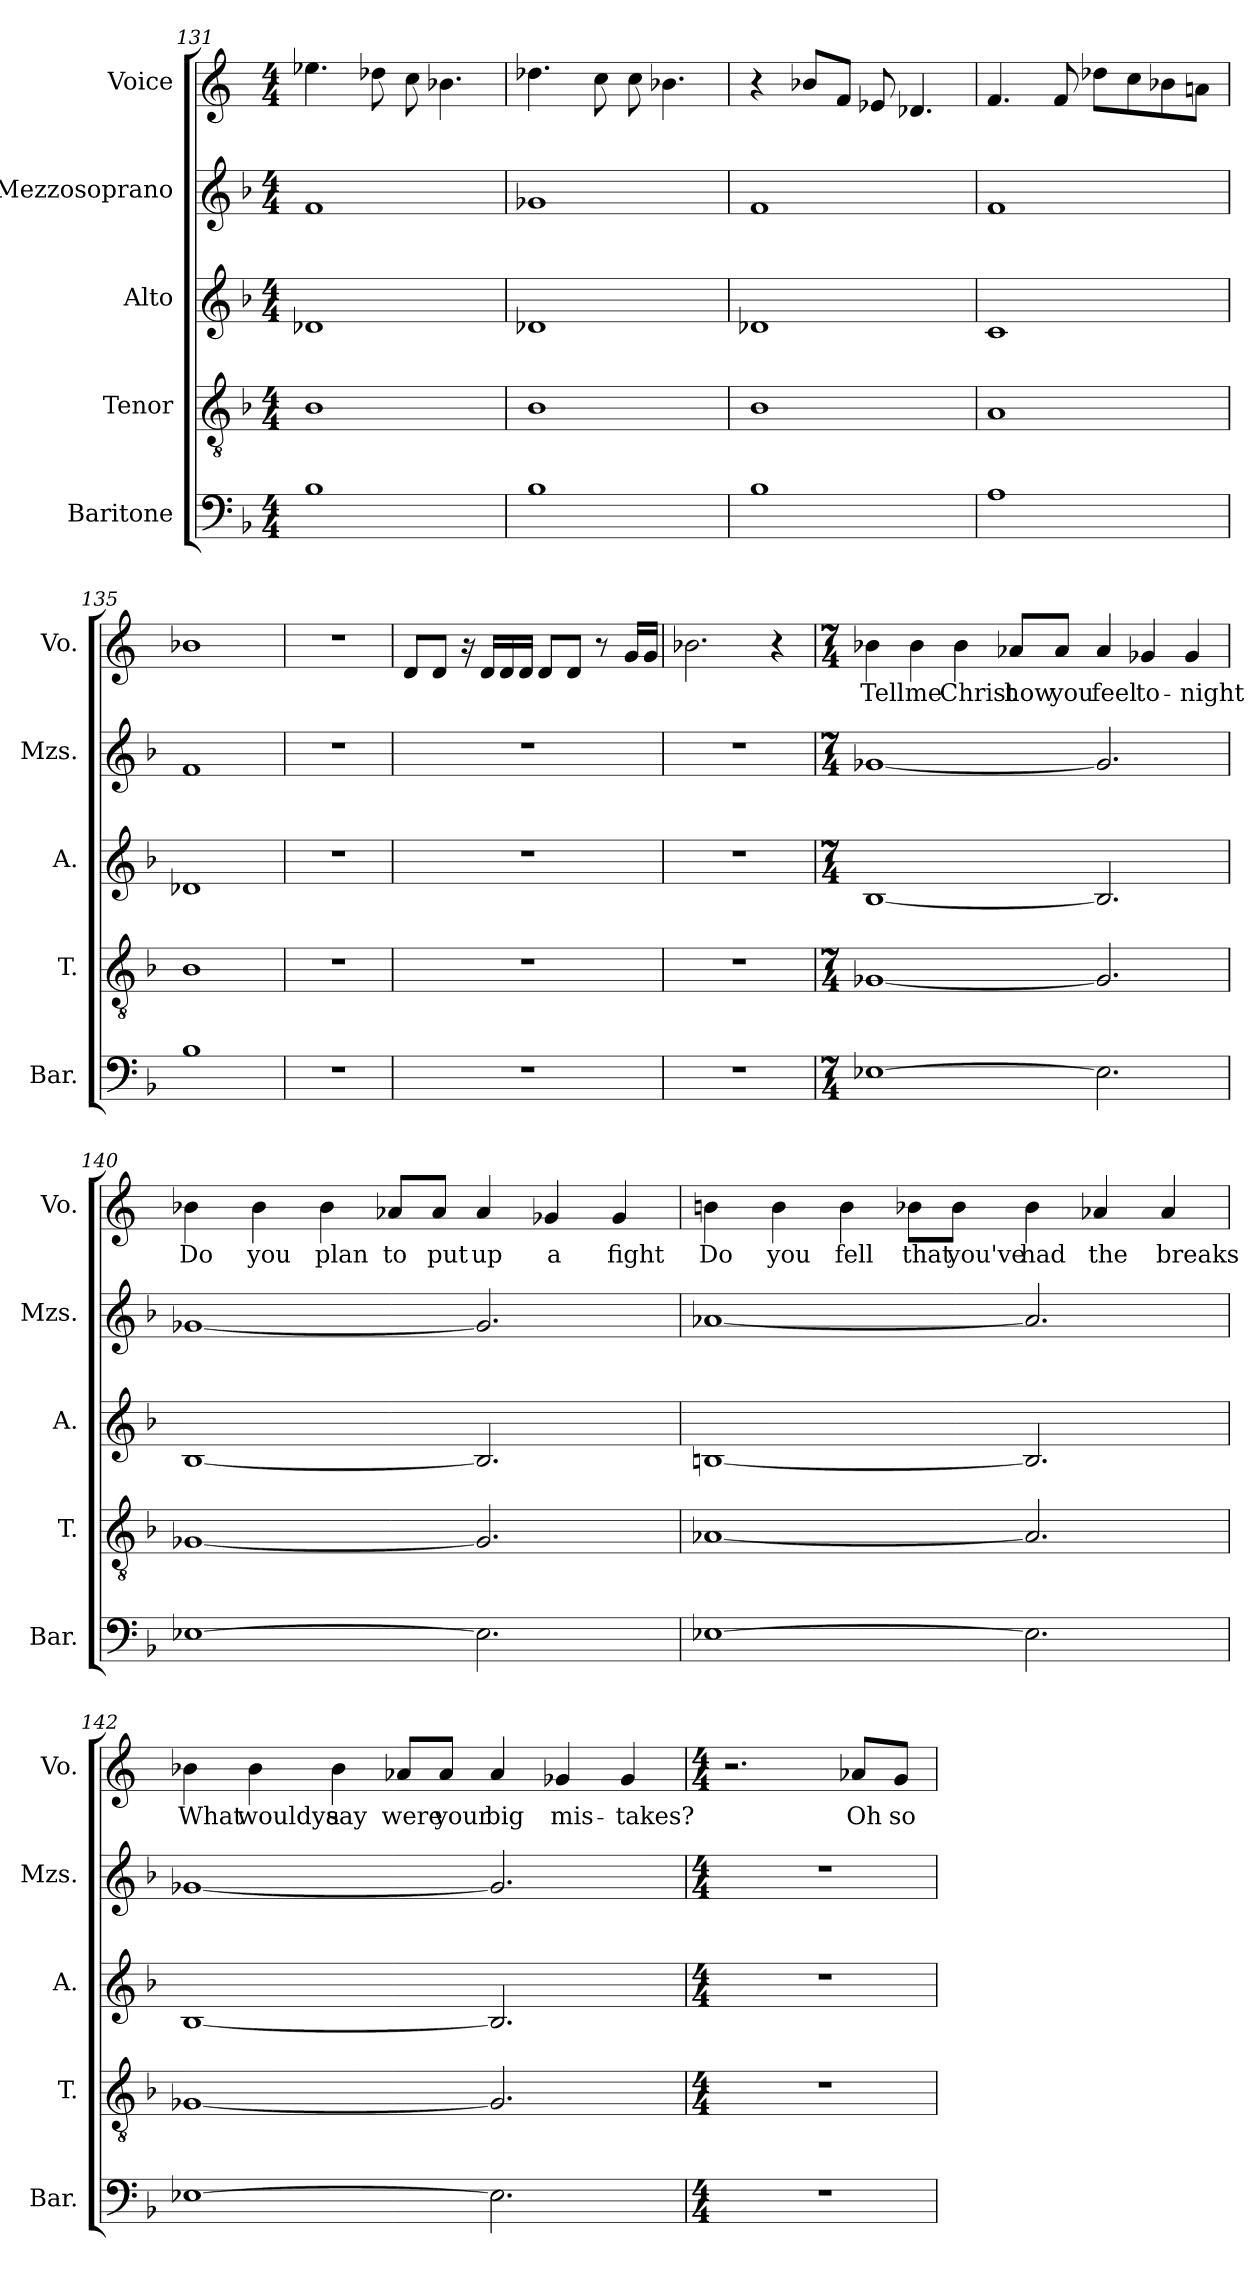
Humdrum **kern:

**kern	**kern	**kern	**kern	**kern	**text
*part5	*part4	*part3	*part2	*part1	*part1
*staff5	*staff4	*staff3	*staff2	*staff1	*staff1
*I"Baritone	*I"Tenor	*I"Alto	*I"Mezzosoprano	*I"Voice	*
*I'Bar.	*I'T.	*I'A.	*I'Mzs.	*I'Vo.	*
!!LO:LB:g=z
*clefF4	*clefGv2	*clefG2	*clefG2	*clefG2	*
*k[b-]	*k[b-]	*k[b-]	*k[b-]	*k[]	*
*F:	*F:	*F:	*F:	*C:	*
*M4/4	*M4/4	*M4/4	*M4/4	*M4/4	*
=131	=131	=131	=131	=131	=131
1B-	1B-	1d-X	1f	4.ee-\	.
.	.	.	.	8dd-X\	.
.	.	.	.	8cc\	.
.	.	.	.	4.b-\	.
=132	=132	=132	=132	=132	=132
1B-	1B-	1d-X	1g-X	4.dd-X\	.
.	.	.	.	8cc\	.
.	.	.	.	8cc\	.
.	.	.	.	4.b-\	.
=133	=133	=133	=133	=133	=133
1B-	1B-	1d-X	1f	4r	.
.	.	.	.	8b-/L	.
.	.	.	.	8f/J	.
.	.	.	.	8e-/	.
.	.	.	.	4.d-X/	.
=134	=134	=134	=134	=134	=134
1A	1A	1c	1f	4.f/	.
.	.	.	.	8f/	.
.	.	.	.	8dd-X\L	.
.	.	.	.	8cc\	.
.	.	.	.	8b-\	.
.	.	.	.	8an\J	.
=135	=135	=135	=135	=135	=135
1B-	1B-	1d-X	1f	1b-	.
=136	=136	=136	=136	=136	=136
1r	1r	1r	1r	1r	.
=137	=137	=137	=137	=137	=137
1r	1r	1r	1r	8d/L	.
.	.	.	.	8d/J	.
.	.	.	.	16r	.
.	.	.	.	16d/LL	.
.	.	.	.	16d/	.
.	.	.	.	16d/JJ	.
.	.	.	.	8d/L	.
.	.	.	.	8d/J	.
.	.	.	.	8r	.
.	.	.	.	16g/LL	.
.	.	.	.	16g/JJ	.
=138	=138	=138	=138	=138	=138
1r	1r	1r	1r	2.b-\	.
.	.	.	.	4r	.
!!LO:LB:g=z
=139	=139	=139	=139	=139	=139
*M7/4	*M7/4	*M7/4	*M7/4	*M7/4	*
[1E-	[1G-X	[1B-	[1g-X	4b-\	Tell
.	.	.	.	4b-\	me
.	.	.	.	4b-\	Christ
.	.	.	.	8a-/L	how
.	.	.	.	8a-/J	you
2.E-\]	2.G-/]	2.B-/]	2.g-/]	4a-/	feel
.	.	.	.	4g-X/	to-
.	.	.	.	4g-/	-night
=140	=140	=140	=140	=140	=140
[1E-	[1G-X	[1B-	[1g-X	4b-\	Do
.	.	.	.	4b-\	you
.	.	.	.	4b-\	plan
.	.	.	.	8a-/L	to
.	.	.	.	8a-/J	put
2.E-\]	2.G-/]	2.B-/]	2.g-/]	4a-/	up
.	.	.	.	4g-X/	a
.	.	.	.	4g-/	fight
=141	=141	=141	=141	=141	=141
[1E-	[1A-X	[1Bn	[1a-X	4bn\	Do
.	.	.	.	4b\	you
.	.	.	.	4b\	fell
.	.	.	.	8b-X\L	that
.	.	.	.	8b-\J	you've
2.E-\]	2.A-/]	2.B/]	2.a-/]	4b-\	had
.	.	.	.	4a-/	the
.	.	.	.	4a-/	breaks
!!LO:PB:g=z
=142	=142	=142	=142	=142	=142
[1E-	[1G-X	[1B-	[1g-X	4b-\	What
.	.	.	.	4b-\	wouldya
.	.	.	.	4b-\	say
.	.	.	.	8a-/L	were
.	.	.	.	8a-/J	your
2.E-\]	2.G-/]	2.B-/]	2.g-/]	4a-/	big
.	.	.	.	4g-X/	mis-
.	.	.	.	4g-/	-takes?
=143	=143	=143	=143	=143	=143
*M4/4	*M4/4	*M4/4	*M4/4	*M4/4	*
1r	1r	1r	1r	2.r	.
.	.	.	.	8a-/L	Oh
.	.	.	.	8g/J	so
=	=	=	=	=	=
*-	*-	*-	*-	*-	*-
